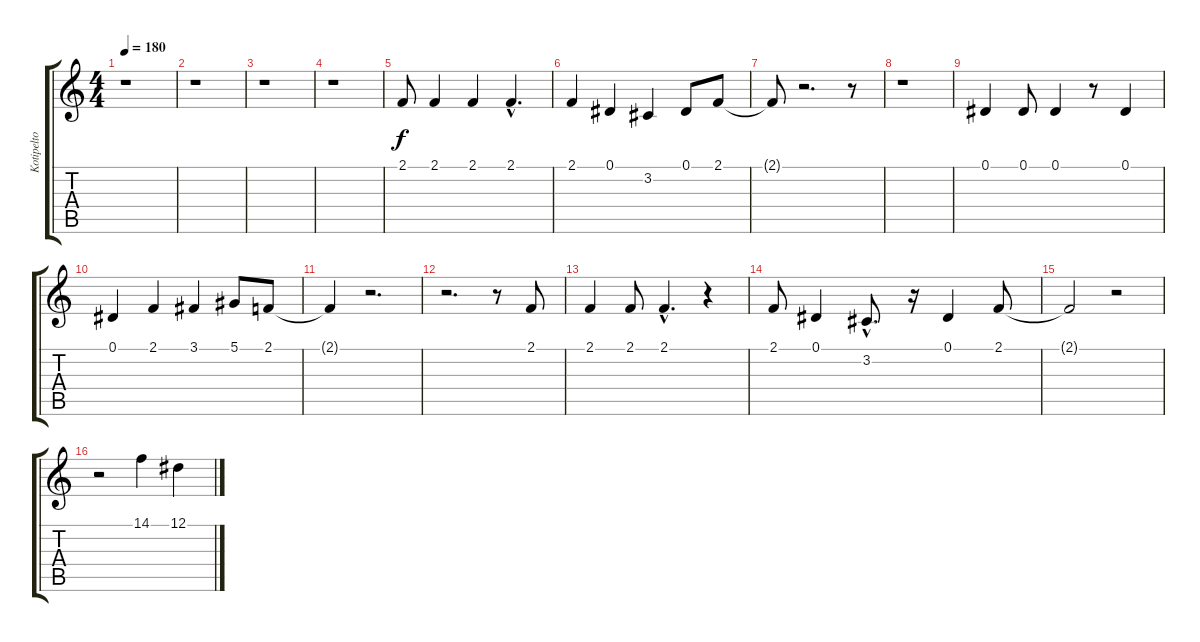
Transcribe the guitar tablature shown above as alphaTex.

\track ("Kotipelto" "Kotipelto") {instrument panflute}
\staff {score tabs}
\tuning (Eb4 Bb3 Gb3 Db3 Ab2 Eb2) {hide}
\ts (4 4)
\tempo 180
\clef g2
\ks c
r.1{dy f instrument panflute} |
r.1 |
r.1 |
r.1 |
2.1.8 2.1.4 2.1.4 2.1{hac}.4{d} |
2.1.4 0.1.4 3.2.4 0.1.8 2.1.8 |
2.1{t}.8 r.2{d} r.8 |
r.1 |
0.1.4 0.1.8 0.1.4 r.8 0.1.4 |
0.1.4 2.1.4 3.1.4 5.1.8 2.1.8 |
2.1{t}.4 r.2{d} |
r.2{d} r.8 2.1.8 |
2.1.4 2.1.8 2.1{hac}.4{d} r.4 |
2.1.8 0.1.4 3.2{hac}.8{d} r.16 0.1.4 2.1.8 |
2.1{t}.2 r.2 |
r.2 14.1.4 12.1.4
